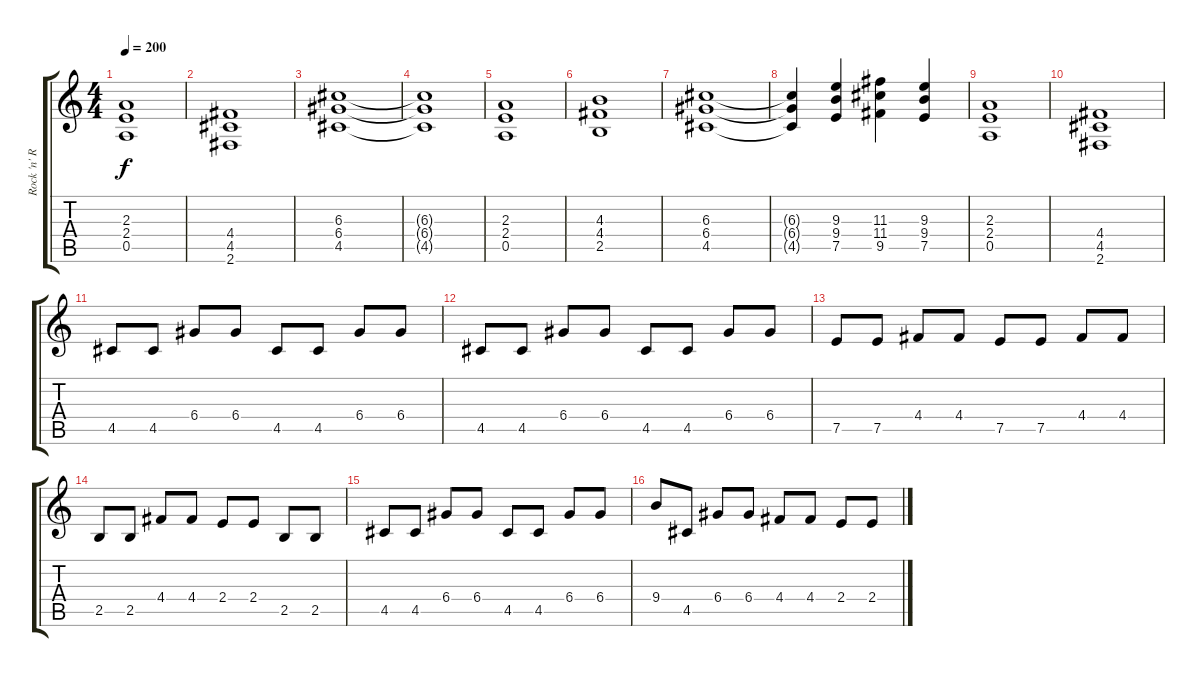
\track ("Rock 'n' Rolf" "Rock 'n' R") {instrument distortionguitar}
\staff {score tabs}
\tuning (E4 B3 G3 D3 A2 E2) {hide}
\ts (4 4)
\tempo 200
\clef g2
\ks c
(2.3 2.4 0.5).1{dy f} |
(4.4 4.5 2.6).1 |
(6.3 6.4 4.5).1 |
(6.3{t} 6.4{t} 4.5{t}).1 |
(2.3 2.4 0.5).1 |
(4.3 4.4 2.5).1 |
(6.3 6.4 4.5).1 |
(6.3{t} 6.4{t} 4.5{t}).4 (9.3 9.4 7.5).4 (11.3 11.4 9.5).4 (9.3 9.4 7.5).4 |
(2.3 2.4 0.5).1 |
(4.4 4.5 2.6).1 |
4.5.8 4.5.8 6.4.8 6.4.8 4.5.8 4.5.8 6.4.8 6.4.8 |
4.5.8 4.5.8 6.4.8 6.4.8 4.5.8 4.5.8 6.4.8 6.4.8 |
7.5.8 7.5.8 4.4.8 4.4.8 7.5.8 7.5.8 4.4.8 4.4.8 |
2.5.8 2.5.8 4.4.8 4.4.8 2.4.8 2.4.8 2.5.8 2.5.8 |
4.5.8 4.5.8 6.4.8 6.4.8 4.5.8 4.5.8 6.4.8 6.4.8 |
9.4.8 4.5.8 6.4.8 6.4.8 4.4.8 4.4.8 2.4.8 2.4.8
